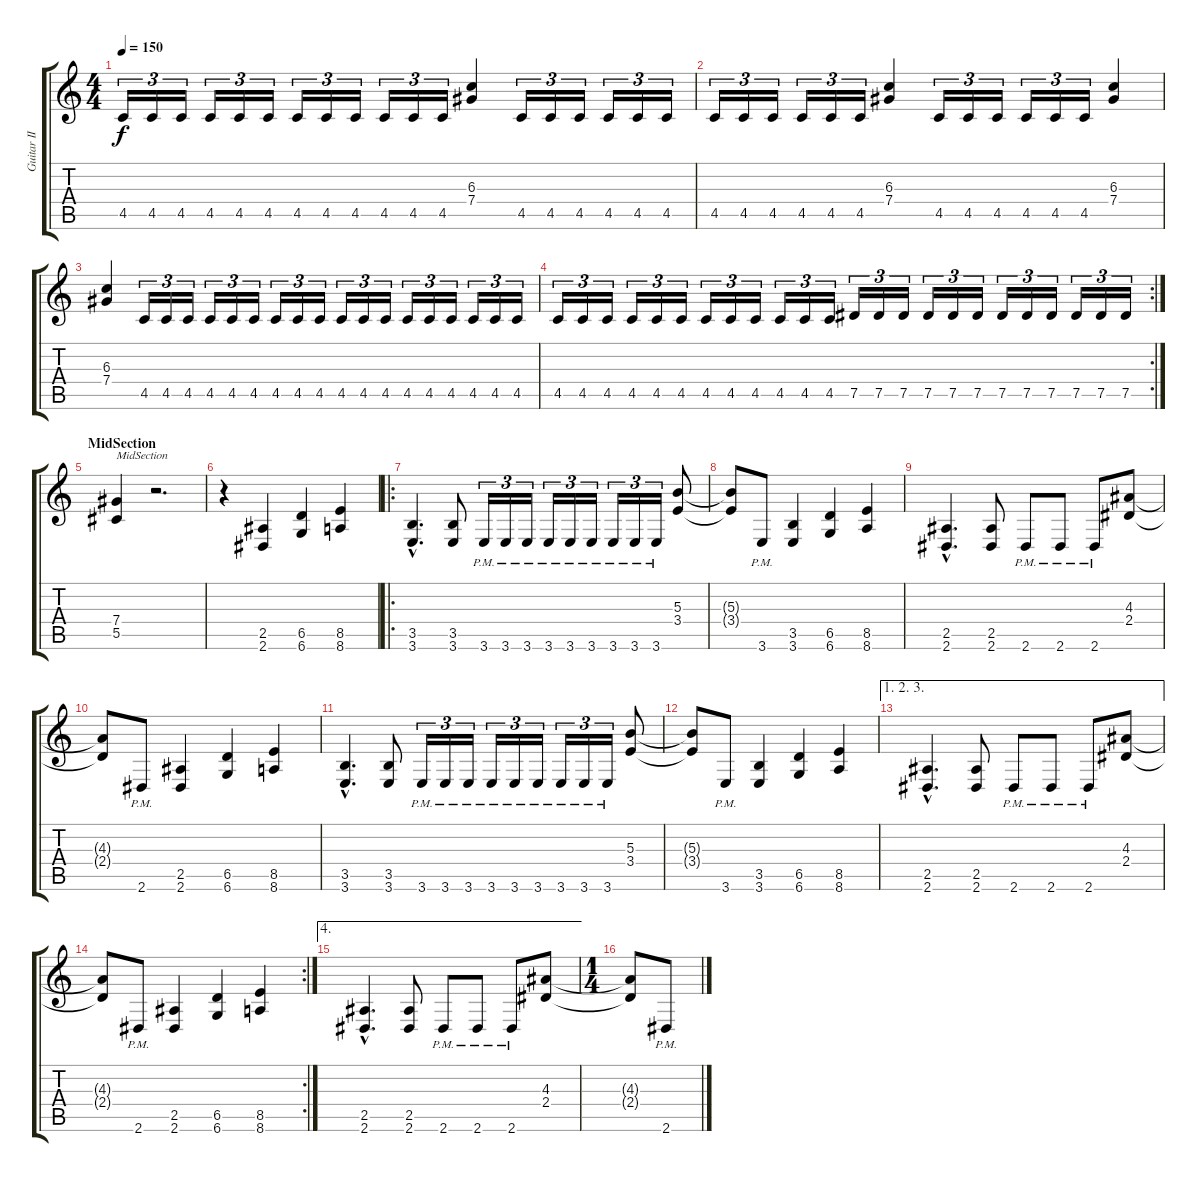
\track ("Guitar II [Arve Isdal]" "Guitar II ") {instrument distortionguitar}
\staff {score tabs}
\tuning (Eb4 Bb3 Gb3 Db3 Ab2 Db2) {hide}
\ts (4 4)
\tempo 150
\clef g2
\ks c
4.5.16{tu (3 2) dy f} 4.5.16{tu (3 2)} 4.5.16{tu (3 2)} 4.5.16{tu (3 2)} 4.5.16{tu (3 2)} 4.5.16{tu (3 2)} 4.5.16{tu (3 2)} 4.5.16{tu (3 2)} 4.5.16{tu (3 2)} 4.5.16{tu (3 2)} 4.5.16{tu (3 2)} 4.5.16{tu (3 2)} (6.3 7.4).4 4.5.16{tu (3 2)} 4.5.16{tu (3 2)} 4.5.16{tu (3 2)} 4.5.16{tu (3 2)} 4.5.16{tu (3 2)} 4.5.16{tu (3 2)} |
4.5.16{tu (3 2)} 4.5.16{tu (3 2)} 4.5.16{tu (3 2)} 4.5.16{tu (3 2)} 4.5.16{tu (3 2)} 4.5.16{tu (3 2)} (6.3 7.4).4 4.5.16{tu (3 2)} 4.5.16{tu (3 2)} 4.5.16{tu (3 2)} 4.5.16{tu (3 2)} 4.5.16{tu (3 2)} 4.5.16{tu (3 2)} (6.3 7.4).4 |
(6.3 7.4).4 4.5.16{tu (3 2)} 4.5.16{tu (3 2)} 4.5.16{tu (3 2)} 4.5.16{tu (3 2)} 4.5.16{tu (3 2)} 4.5.16{tu (3 2)} 4.5.16{tu (3 2)} 4.5.16{tu (3 2)} 4.5.16{tu (3 2)} 4.5.16{tu (3 2)} 4.5.16{tu (3 2)} 4.5.16{tu (3 2)} 4.5.16{tu (3 2)} 4.5.16{tu (3 2)} 4.5.16{tu (3 2)} 4.5.16{tu (3 2)} 4.5.16{tu (3 2)} 4.5.16{tu (3 2)} |
\rc 2
4.5.16{tu (3 2)} 4.5.16{tu (3 2)} 4.5.16{tu (3 2)} 4.5.16{tu (3 2)} 4.5.16{tu (3 2)} 4.5.16{tu (3 2)} 4.5.16{tu (3 2)} 4.5.16{tu (3 2)} 4.5.16{tu (3 2)} 4.5.16{tu (3 2)} 4.5.16{tu (3 2)} 4.5.16{tu (3 2)} 7.5.16{tu (3 2)} 7.5.16{tu (3 2)} 7.5.16{tu (3 2)} 7.5.16{tu (3 2)} 7.5.16{tu (3 2)} 7.5.16{tu (3 2)} 7.5.16{tu (3 2)} 7.5.16{tu (3 2)} 7.5.16{tu (3 2)} 7.5.16{tu (3 2)} 7.5.16{tu (3 2)} 7.5.16{tu (3 2)} |
\section ("" "MidSection")
(7.4 5.5).4{txt "MidSection"} r.2{d} |
r.4 (2.5 2.6).4 (6.5 6.6).4 (8.5 8.6).4 |
\ro
(3.5{hac} 3.6{hac}).4{d} (3.5 3.6).8 3.6{pm}.16{tu (3 2)} 3.6{pm}.16{tu (3 2)} 3.6{pm}.16{tu (3 2)} 3.6{pm}.16{tu (3 2)} 3.6{pm}.16{tu (3 2)} 3.6{pm}.16{tu (3 2)} 3.6{pm}.16{tu (3 2)} 3.6{pm}.16{tu (3 2)} 3.6{pm}.16{tu (3 2)} (5.3 3.4).8 |
(5.3{t} 3.4{t}).8 3.6{pm}.8 (3.5 3.6).4 (6.5 6.6).4 (8.5 8.6).4 |
(2.5{hac} 2.6{hac}).4{d} (2.5 2.6).8 2.6{pm}.8 2.6{pm}.8 2.6{pm}.8 (4.3 2.4).8 |
(4.3{t} 2.4{t}).8 2.6{pm}.8 (2.5 2.6).4 (6.5 6.6).4 (8.5 8.6).4 |
(3.5{hac} 3.6{hac}).4{d} (3.5 3.6).8 3.6{pm}.16{tu (3 2)} 3.6{pm}.16{tu (3 2)} 3.6{pm}.16{tu (3 2)} 3.6{pm}.16{tu (3 2)} 3.6{pm}.16{tu (3 2)} 3.6{pm}.16{tu (3 2)} 3.6{pm}.16{tu (3 2)} 3.6{pm}.16{tu (3 2)} 3.6{pm}.16{tu (3 2)} (5.3 3.4).8 |
(5.3{t} 3.4{t}).8 3.6{pm}.8 (3.5 3.6).4 (6.5 6.6).4 (8.5 8.6).4 |
\ae (1 2 3)
(2.5{hac} 2.6{hac}).4{d} (2.5 2.6).8 2.6{pm}.8 2.6{pm}.8 2.6{pm}.8 (4.3 2.4).8 |
\rc 2
(4.3{t} 2.4{t}).8 2.6{pm}.8 (2.5 2.6).4 (6.5 6.6).4 (8.5 8.6).4 |
\ae 4
(2.5{hac} 2.6{hac}).4{d} (2.5 2.6).8 2.6{pm}.8 2.6{pm}.8 2.6{pm}.8 (4.3 2.4).8 |
\ts (1 4)
(4.3{t} 2.4{t}).8 2.6{pm}.8
